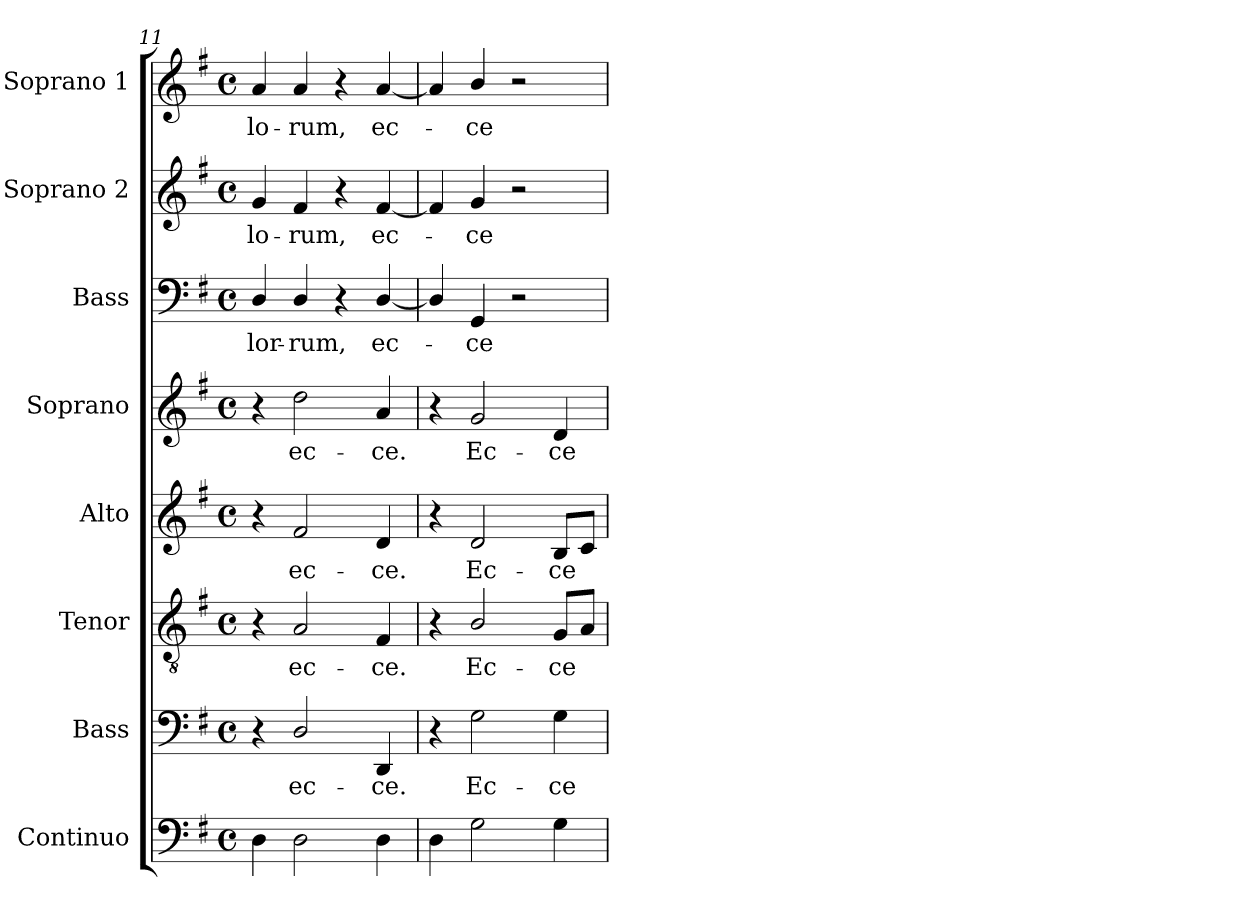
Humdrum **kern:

**kern	**kern	**text	**kern	**text	**kern	**text	**kern	**text	**kern	**text	**kern	**text	**kern	**text
*part8	*part7	*part7	*part6	*part6	*part5	*part5	*part4	*part4	*part3	*part3	*part2	*part2	*part1	*part1
*staff8	*staff7	*staff7	*staff6	*staff6	*staff5	*staff5	*staff4	*staff4	*staff3	*staff3	*staff2	*staff2	*staff1	*staff1
*I"Continuo	*I"Bass	*	*I"Tenor	*	*I"Alto	*	*I"Soprano	*	*I"Bass	*	*I"Soprano 2	*	*I"Soprano 1	*
*I'Cont.	*I'B.	*	*I'T.	*	*I'A.	*	*I'S.	*	*I'B.	*	*I'S2.	*	*I'S1.	*
*clefF4	*clefF4	*	*clefGv2	*	*clefG2	*	*clefG2	*	*clefF4	*	*clefG2	*	*clefG2	*
*	*	*	*ITrd7c12	*	*	*	*	*	*	*	*	*	*	*
*k[f#]	*k[f#]	*	*k[f#]	*	*k[f#]	*	*k[f#]	*	*k[f#]	*	*k[f#]	*	*k[f#]	*
*G:	*G:	*	*G:	*	*G:	*	*G:	*	*G:	*	*G:	*	*G:	*
*M4/4	*M4/4	*	*M4/4	*	*M4/4	*	*M4/4	*	*M4/4	*	*M4/4	*	*M4/4	*
*met(c)	*met(c)	*	*met(c)	*	*met(c)	*	*met(c)	*	*met(c)	*	*met(c)	*	*met(c)	*
=11	=11	=11	=11	=11	=11	=11	=11	=11	=11	=11	=11	=11	=11	=11
!	!	!	!	!	!	!	!	!	!	!LO:LY:b:color=#000000	!	!	!	!
!	!	!	!	!	!	!	!	!	!	!	!	!LO:LY:b:color=#000000	!	!
!	!	!	!	!	!	!	!	!	!	!	!	!	!	!LO:LY:b:color=#000000
4Di\	4r	.	4r	.	4r	.	4r	.	4Di/	-lor-	4gi/	-lo-	4ai/	-lo-
!	!	!LO:LY:b:color=#000000	!	!	!	!	!	!	!	!	!	!	!	!
!	!	!	!	!LO:LY:b:color=#000000	!	!	!	!	!	!	!	!	!	!
!	!	!	!	!	!	!LO:LY:b:color=#000000	!	!	!	!	!	!	!	!
!	!	!	!	!	!	!	!	!LO:LY:b:color=#000000	!	!	!	!	!	!
!	!	!	!	!	!	!	!	!	!	!LO:LY:b:color=#000000	!	!	!	!
!	!	!	!	!	!	!	!	!	!	!	!	!LO:LY:b:color=#000000	!	!
!	!	!	!	!	!	!	!	!	!	!	!	!	!	!LO:LY:b:color=#000000
2Di\	2Di/	ec-	2AAi/	ec-	2f#i/	ec-	2ddi\	ec-	4Di/	-rum,	4f#i/	-rum,	4ai/	-rum,
.	.	.	.	.	.	.	.	.	4r	.	4r	.	4r	.
!	!	!LO:LY:b:color=#000000	!	!	!	!	!	!	!	!	!	!	!	!
!	!	!	!	!LO:LY:b:color=#000000	!	!	!	!	!	!	!	!	!	!
!	!	!	!	!	!	!LO:LY:b:color=#000000	!	!	!	!	!	!	!	!
!	!	!	!	!	!	!	!	!LO:LY:b:color=#000000	!	!	!	!	!	!
!	!	!	!	!	!	!	!	!	!	!LO:LY:b:color=#000000	!	!	!	!
!	!	!	!	!	!	!	!	!	!	!	!	!LO:LY:b:color=#000000	!	!
!	!	!	!	!	!	!	!	!	!	!	!	!	!	!LO:LY:b:color=#000000
4Di\	4DDi/	-ce.	4FF#i/	-ce.	4di/	-ce.	4ai/	-ce.	[<4Di/	ec-	[<4f#i/	ec-	[<4ai/	ec-
!!LO:LB:g=z
=12	=12	=12	=12	=12	=12	=12	=12	=12	=12	=12	=12	=12	=12	=12
4Di\	4r	.	4r	.	4r	.	4r	.	4Di/]	.	4f#i/]	.	4ai/]	.
!	!	!LO:LY:b:color=#000000	!	!	!	!	!	!	!	!	!	!	!	!
!	!	!	!	!LO:LY:b:color=#000000	!	!	!	!	!	!	!	!	!	!
!	!	!	!	!	!	!LO:LY:b:color=#000000	!	!	!	!	!	!	!	!
!	!	!	!	!	!	!	!	!LO:LY:b:color=#000000	!	!	!	!	!	!
!	!	!	!	!	!	!	!	!	!	!LO:LY:b:color=#000000	!	!	!	!
!	!	!	!	!	!	!	!	!	!	!	!	!LO:LY:b:color=#000000	!	!
!	!	!	!	!	!	!	!	!	!	!	!	!	!	!LO:LY:b:color=#000000
2Gi\	2Gi\	Ec-	2BBi/	Ec-	2di/	Ec-	2gi/	Ec-	4GGi/	-ce	4gi/	-ce	4bi/	-ce
.	.	.	.	.	.	.	.	.	2r	.	2r	.	2r	.
!	!	!LO:LY:b:color=#000000	!	!	!	!	!	!	!	!	!	!	!	!
!	!	!	!	!LO:LY:b:color=#000000	!	!	!	!	!	!	!	!	!	!
!	!	!	!	!	!	!LO:LY:b:color=#000000	!	!	!	!	!	!	!	!
!	!	!	!	!	!	!	!	!LO:LY:b:color=#000000	!	!	!	!	!	!
4Gi\	4Gi\	-ce	8GGi/L	-ce	8Bi/L	-ce	4di/	-ce	.	.	.	.	.	.
.	.	.	8AAi/J	.	8ci/J	.	.	.	.	.	.	.	.	.
=	=	=	=	=	=	=	=	=	=	=	=	=	=	=
*-	*-	*-	*-	*-	*-	*-	*-	*-	*-	*-	*-	*-	*-	*-
